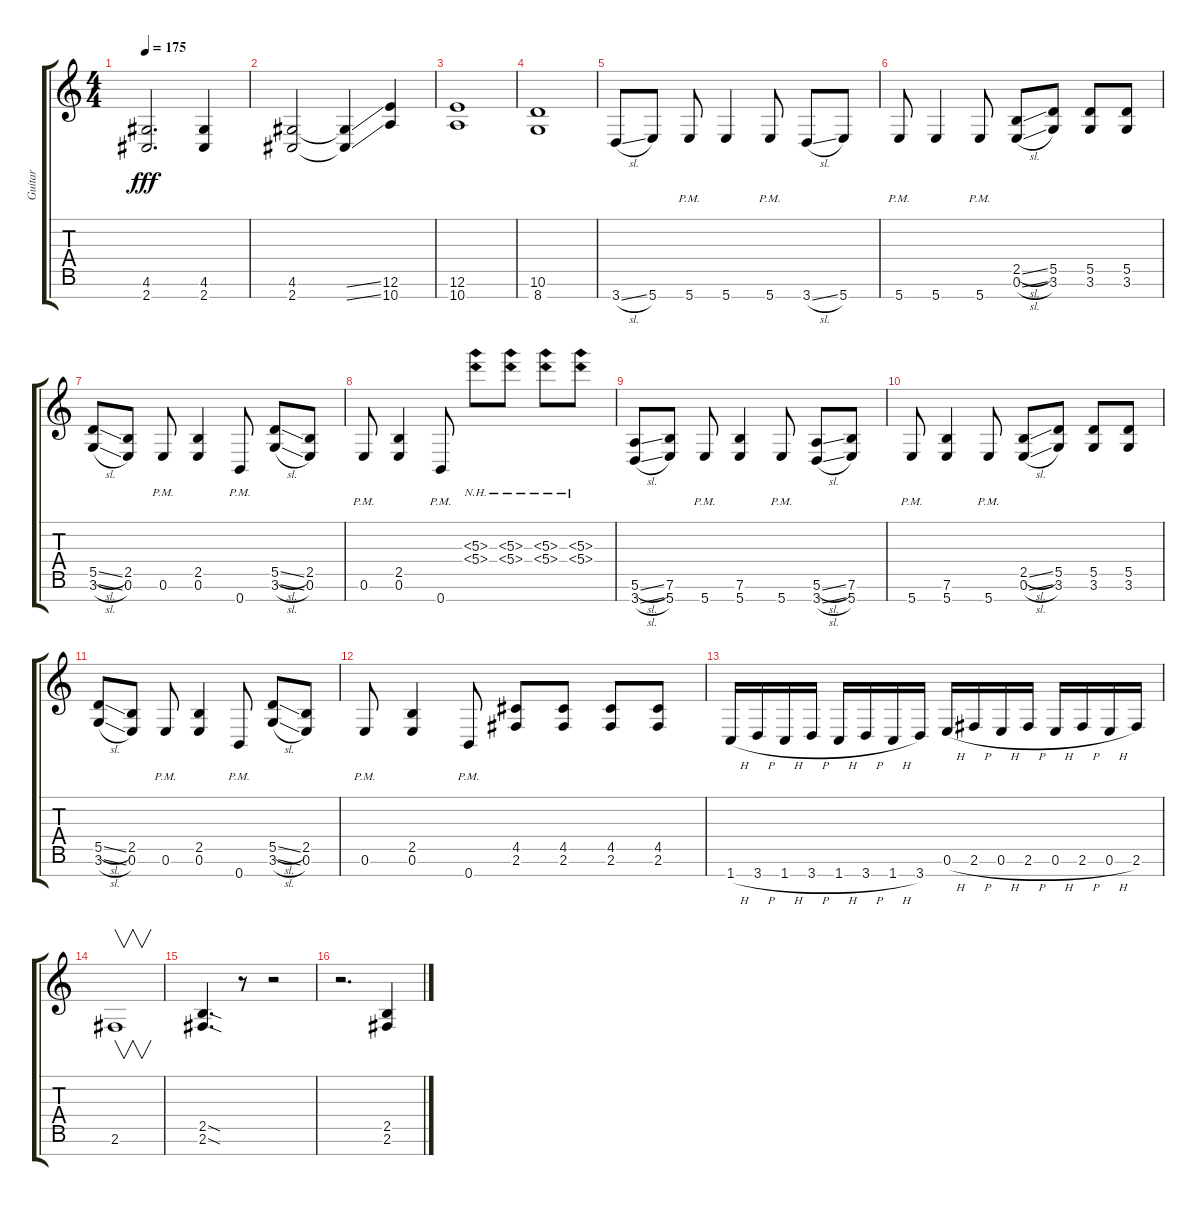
\track ("Guitar" "Guitar") {instrument distortionguitar}
\staff {score tabs}
\tuning (E4 B3 G3 D3 A2 E2 B1) {hide}
\ts (4 4)
\tempo 175
\clef g2
\ks c
(4.6 2.7).2{d dy fff} (4.6 2.7).4 |
(4.6 2.7).2 (4.6{ss t} 2.7{ss t}).4 (12.6 10.7).4 |
(12.6 10.7).1 |
(10.6 8.7).1 |
3.7{sl}.8 5.7.8 5.7{pm}.8 5.7.4 5.7{pm}.8 3.7{sl}.8 5.7.8 |
5.7{pm}.8 5.7.4 5.7{pm}.8 (2.5{sl} 0.6{sl}).8 (5.5 3.6).8 (5.5 3.6).8 (5.5 3.6).8 |
(5.5{sl} 3.6{sl}).8 (2.5 0.6).8 0.6{pm}.8 (2.5 0.6).4 0.7{pm}.8 (5.5{sl} 3.6{sl}).8 (2.5 0.6).8 |
0.6{pm}.8 (2.5 0.6).4 0.7{pm}.8 (5.3{nh} 5.4{nh}).8 (5.3{nh} 5.4{nh}).8 (5.3{nh} 5.4{nh}).8 (5.3{nh} 5.4{nh}).8 |
(5.6{sl} 3.7{sl}).8 (7.6 5.7).8 5.7{pm}.8 (7.6 5.7).4 5.7{pm}.8 (5.6{sl} 3.7{sl}).8 (7.6 5.7).8 |
5.7{pm}.8 (7.6 5.7).4 5.7{pm}.8 (2.5{sl} 0.6{sl}).8 (5.5 3.6).8 (5.5 3.6).8 (5.5 3.6).8 |
(5.5{sl} 3.6{sl}).8 (2.5 0.6).8 0.6{pm}.8 (2.5 0.6).4 0.7{pm}.8 (5.5{sl} 3.6{sl}).8 (2.5 0.6).8 |
0.6{pm}.8 (2.5 0.6).4 0.7{pm}.8 (4.5 2.6).8 (4.5 2.6).8 (4.5 2.6).8 (4.5 2.6).8 |
1.7{h}.16 3.7{h}.16 1.7{h}.16 3.7{h}.16 1.7{h}.16 3.7{h}.16 1.7{h}.16 3.7.16 0.6{h}.16 2.6{h}.16 0.6{h}.16 2.6{h}.16 0.6{h}.16 2.6{h}.16 0.6{h}.16 2.6.16 |
2.6.1{v} |
(2.5{sod} 2.6{sod}).4{d} r.8 r.2 |
r.2{d} (2.5 2.6).4
